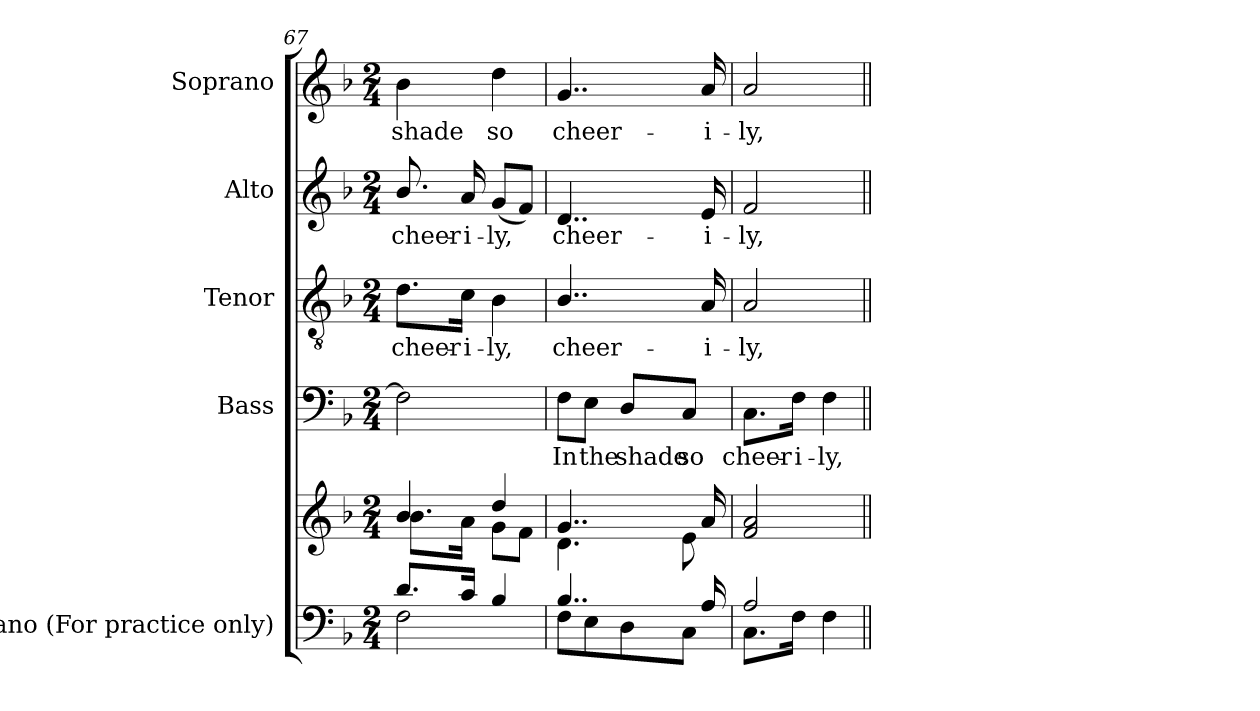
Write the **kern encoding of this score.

**kern	**kern	**kern	**text	**kern	**text	**kern	**text	**kern	**text
*part5	*part5	*part4	*part4	*part3	*part3	*part2	*part2	*part1	*part1
*staff6	*staff5	*staff4	*staff4	*staff3	*staff3	*staff2	*staff2	*staff1	*staff1
*I"Piano (For practice only)	*	*I"Bass	*	*I"Tenor	*	*I"Alto	*	*I"Soprano	*
*I'Pno.	*	*I'B.	*	*I'T.	*	*I'A.	*	*I'S.	*
*clefF4	*clefG2	*clefF4	*	*clefGv2	*	*clefG2	*	*clefG2	*
*	*	*	*	*ITrd7c12	*	*	*	*	*
*k[b-]	*k[b-]	*k[b-]	*	*k[b-]	*	*k[b-]	*	*k[b-]	*
*F:	*F:	*F:	*	*F:	*	*F:	*	*F:	*
*M2/4	*M2/4	*M2/4	*	*M2/4	*	*M2/4	*	*M2/4	*
=67	=67	=67	=67	=67	=67	=67	=67	=67	=67
*^	*^	*	*	*	*	*	*	*	*
!	!	!	!	!	!	!	!LO:LY:b:color=#000000	!	!	!	!
!	!	!	!	!	!	!	!	!	!LO:LY:b:color=#000000	!	!
!	!	!	!	!	!	!	!	!	!	!	!LO:LY:b:color=#000000
8.di/L	2Fi\	4b-i/	8.b-i\L	2Fi\]	.	8.Di\L	cheer-	8.b-i/	cheer-	4b-i\	shade
!	!	!	!	!	!	!	!LO:LY:b:color=#000000	!	!	!	!
!	!	!	!	!	!	!	!	!	!LO:LY:b:color=#000000	!	!
16ci/Jk	.	.	16ai\Jk	.	.	16Ci\Jk	-i-	16ai/	-i-	.	.
!	!	!	!	!	!	!	!LO:LY:b:color=#000000	!	!	!	!
!	!	!	!	!	!	!	!	!	!LO:LY:b:color=#000000	!	!
!	!	!	!	!	!	!	!	!	!	!	!LO:LY:b:color=#000000
4B-i/	.	4ddi/	8gi\L	.	.	4BB-i\	-ly,	(8gi/L	-ly,	4ddi\	so
.	.	.	8fi\J	.	.	.	.	8fi/J)	.	.	.
!!LO:LB:g=z
=68	=68	=68	=68	=68	=68	=68	=68	=68	=68	=68	=68
!	!	!	!	!	!LO:LY:b:color=#000000	!	!	!	!	!	!
!	!	!	!	!	!	!	!LO:LY:b:color=#000000	!	!	!	!
!	!	!	!	!	!	!	!	!	!LO:LY:b:color=#000000	!	!
!	!	!	!	!	!	!	!	!	!	!	!LO:LY:b:color=#000000
4..B-i/	8Fi\L	4..gi/	4.di\	8Fi\L	In	4..BB-i/	cheer-	4..di/	cheer-	4..gi/	cheer-
!	!	!	!	!	!LO:LY:b:color=#000000	!	!	!	!	!	!
.	8Ei\	.	.	8Ei\J	the	.	.	.	.	.	.
!	!	!	!	!	!LO:LY:b:color=#000000	!	!	!	!	!	!
.	8Di\	.	.	8Di/L	shade	.	.	.	.	.	.
!	!	!	!	!	!LO:LY:b:color=#000000	!	!	!	!	!	!
.	8Ci\J	.	8ei\	8Ci/J	so	.	.	.	.	.	.
!	!	!	!	!	!	!	!LO:LY:b:color=#000000	!	!	!	!
!	!	!	!	!	!	!	!	!	!LO:LY:b:color=#000000	!	!
!	!	!	!	!	!	!	!	!	!	!	!LO:LY:b:color=#000000
16Ai/	.	16ai/	.	.	.	16AAi/	-i-	16ei/	-i-	16ai/	-i-
*	*	*v	*v	*	*	*	*	*	*	*	*
=69	=69	=69	=69	=69	=69	=69	=69	=69	=69	=69
!	!	!	!	!LO:LY:b:color=#000000	!	!	!	!	!	!
!	!	!	!	!	!	!LO:LY:b:color=#000000	!	!	!	!
!	!	!	!	!	!	!	!	!LO:LY:b:color=#000000	!	!
!	!	!	!	!	!	!	!	!	!	!LO:LY:b:color=#000000
2Ai/	8.Ci\L	2fi/ 2ai	8.Ci\L	cheer-	2AAi/	-ly,	2fi/	-ly,	2ai/	-ly,
!	!	!	!	!LO:LY:b:color=#000000	!	!	!	!	!	!
.	16Fi\Jk	.	16Fi\Jk	-i-	.	.	.	.	.	.
!	!	!	!	!LO:LY:b:color=#000000	!	!	!	!	!	!
.	4Fi\	.	4Fi\	-ly,	.	.	.	.	.	.
*v	*v	*	*	*	*	*	*	*	*	*
=||	=||	=||	=||	=||	=||	=||	=||	=||	=||
*-	*-	*-	*-	*-	*-	*-	*-	*-	*-
